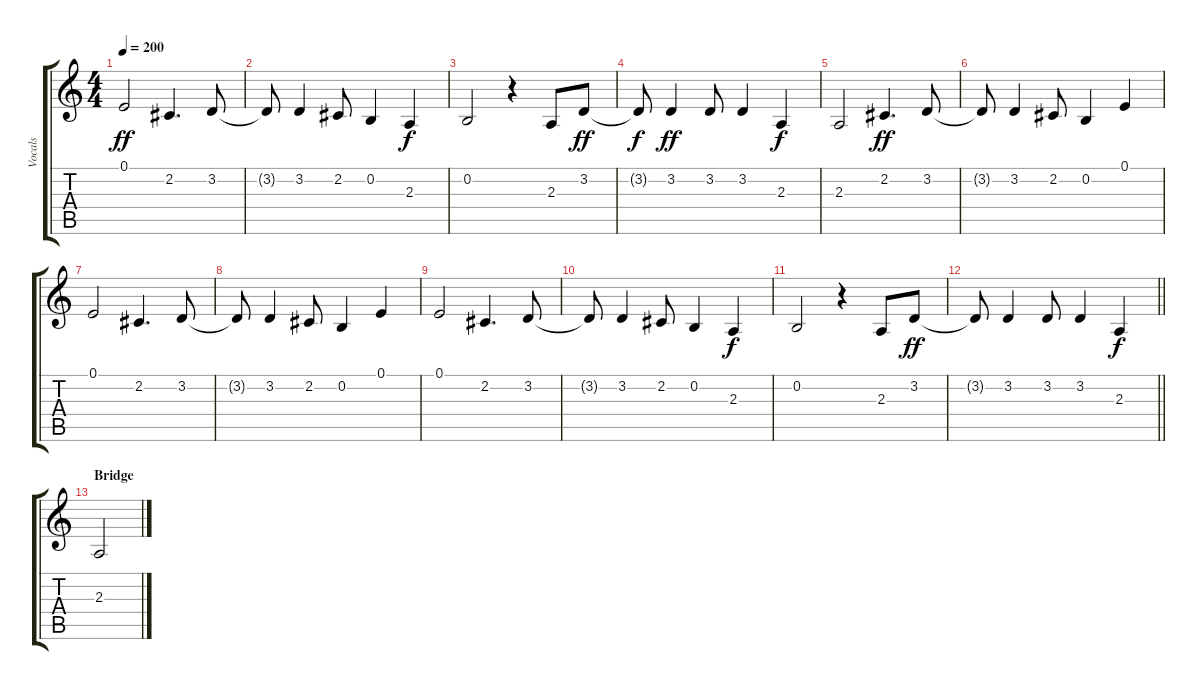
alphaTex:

\track ("Vocals" "Vocals") {instrument tenorsax}
\staff {score tabs}
\tuning (E4 B3 G3 D3 A2 E2) {hide}
\ts (4 4)
\tempo 200
\clef g2
\ks c
0.1.2{dy ff} 2.2.4{d} 3.2.8 |
3.2{t}.8 3.2.4 2.2.8 0.2.4 2.3.4{dy f} |
0.2.2 r.4 2.3.8 3.2.8{dy ff} |
3.2{t}.8{dy f} 3.2.4{dy ff} 3.2.8 3.2.4 2.3.4{dy f} |
2.3.2 2.2.4{d dy ff} 3.2.8 |
3.2{t}.8 3.2.4 2.2.8 0.2.4 0.1.4 |
0.1.2 2.2.4{d} 3.2.8 |
3.2{t}.8 3.2.4 2.2.8 0.2.4 0.1.4 |
0.1.2 2.2.4{d} 3.2.8 |
3.2{t}.8 3.2.4 2.2.8 0.2.4 2.3.4{dy f} |
0.2.2 r.4 2.3.8 3.2.8{dy ff} |
\barLineRight lightlight
3.2{t}.8 3.2.4 3.2.8 3.2.4 2.3.4{dy f} |
\section ("" "Bridge")
2.3.2
